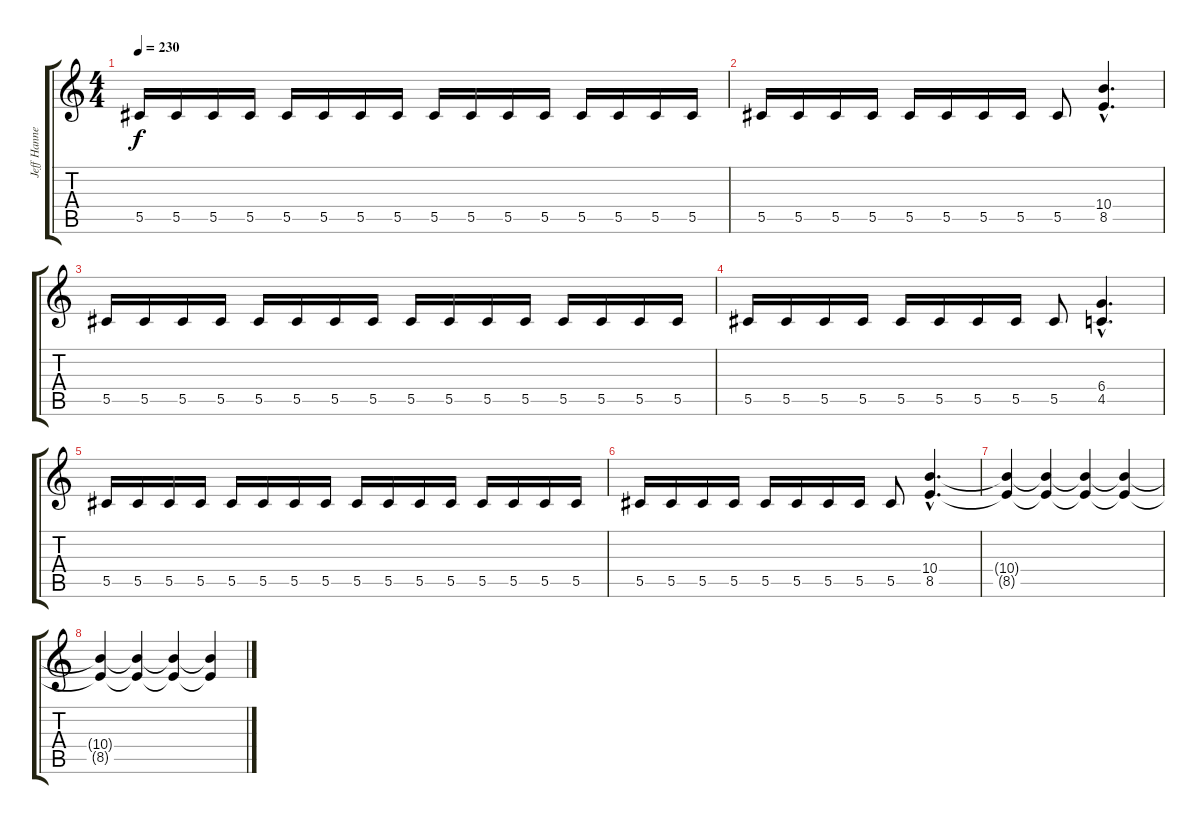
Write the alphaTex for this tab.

\track ("Jeff Hanneman" "Jeff Hanne") {instrument distortionguitar}
\staff {score tabs}
\tuning (Eb4 Bb3 Gb3 Db3 Ab2 Eb2) {hide}
\ts (4 4)
\tempo 230
\clef g2
\ks c
5.5.16{dy f} 5.5.16 5.5.16 5.5.16 5.5.16 5.5.16 5.5.16 5.5.16 5.5.16 5.5.16 5.5.16 5.5.16 5.5.16 5.5.16 5.5.16 5.5.16 |
5.5.16 5.5.16 5.5.16 5.5.16 5.5.16 5.5.16 5.5.16 5.5.16 5.5.8 (10.4{hac} 8.5{hac}).4{d} |
5.5.16 5.5.16 5.5.16 5.5.16 5.5.16 5.5.16 5.5.16 5.5.16 5.5.16 5.5.16 5.5.16 5.5.16 5.5.16 5.5.16 5.5.16 5.5.16 |
5.5.16 5.5.16 5.5.16 5.5.16 5.5.16 5.5.16 5.5.16 5.5.16 5.5.8 (6.4{hac} 4.5{hac}).4{d} |
5.5.16 5.5.16 5.5.16 5.5.16 5.5.16 5.5.16 5.5.16 5.5.16 5.5.16 5.5.16 5.5.16 5.5.16 5.5.16 5.5.16 5.5.16 5.5.16 |
5.5.16 5.5.16 5.5.16 5.5.16 5.5.16 5.5.16 5.5.16 5.5.16 5.5.8 (10.4{hac} 8.5{hac}).4{d} |
(10.4{t} 8.5{t}).4{volume 8} (10.4{t} 8.5{t}).4 (10.4{t} 8.5{t}).4 (10.4{t} 8.5{t}).4 |
(10.4{t} 8.5{t}).4 (10.4{t} 8.5{t}).4 (10.4{t} 8.5{t}).4 (10.4{t} 8.5{t}).4
